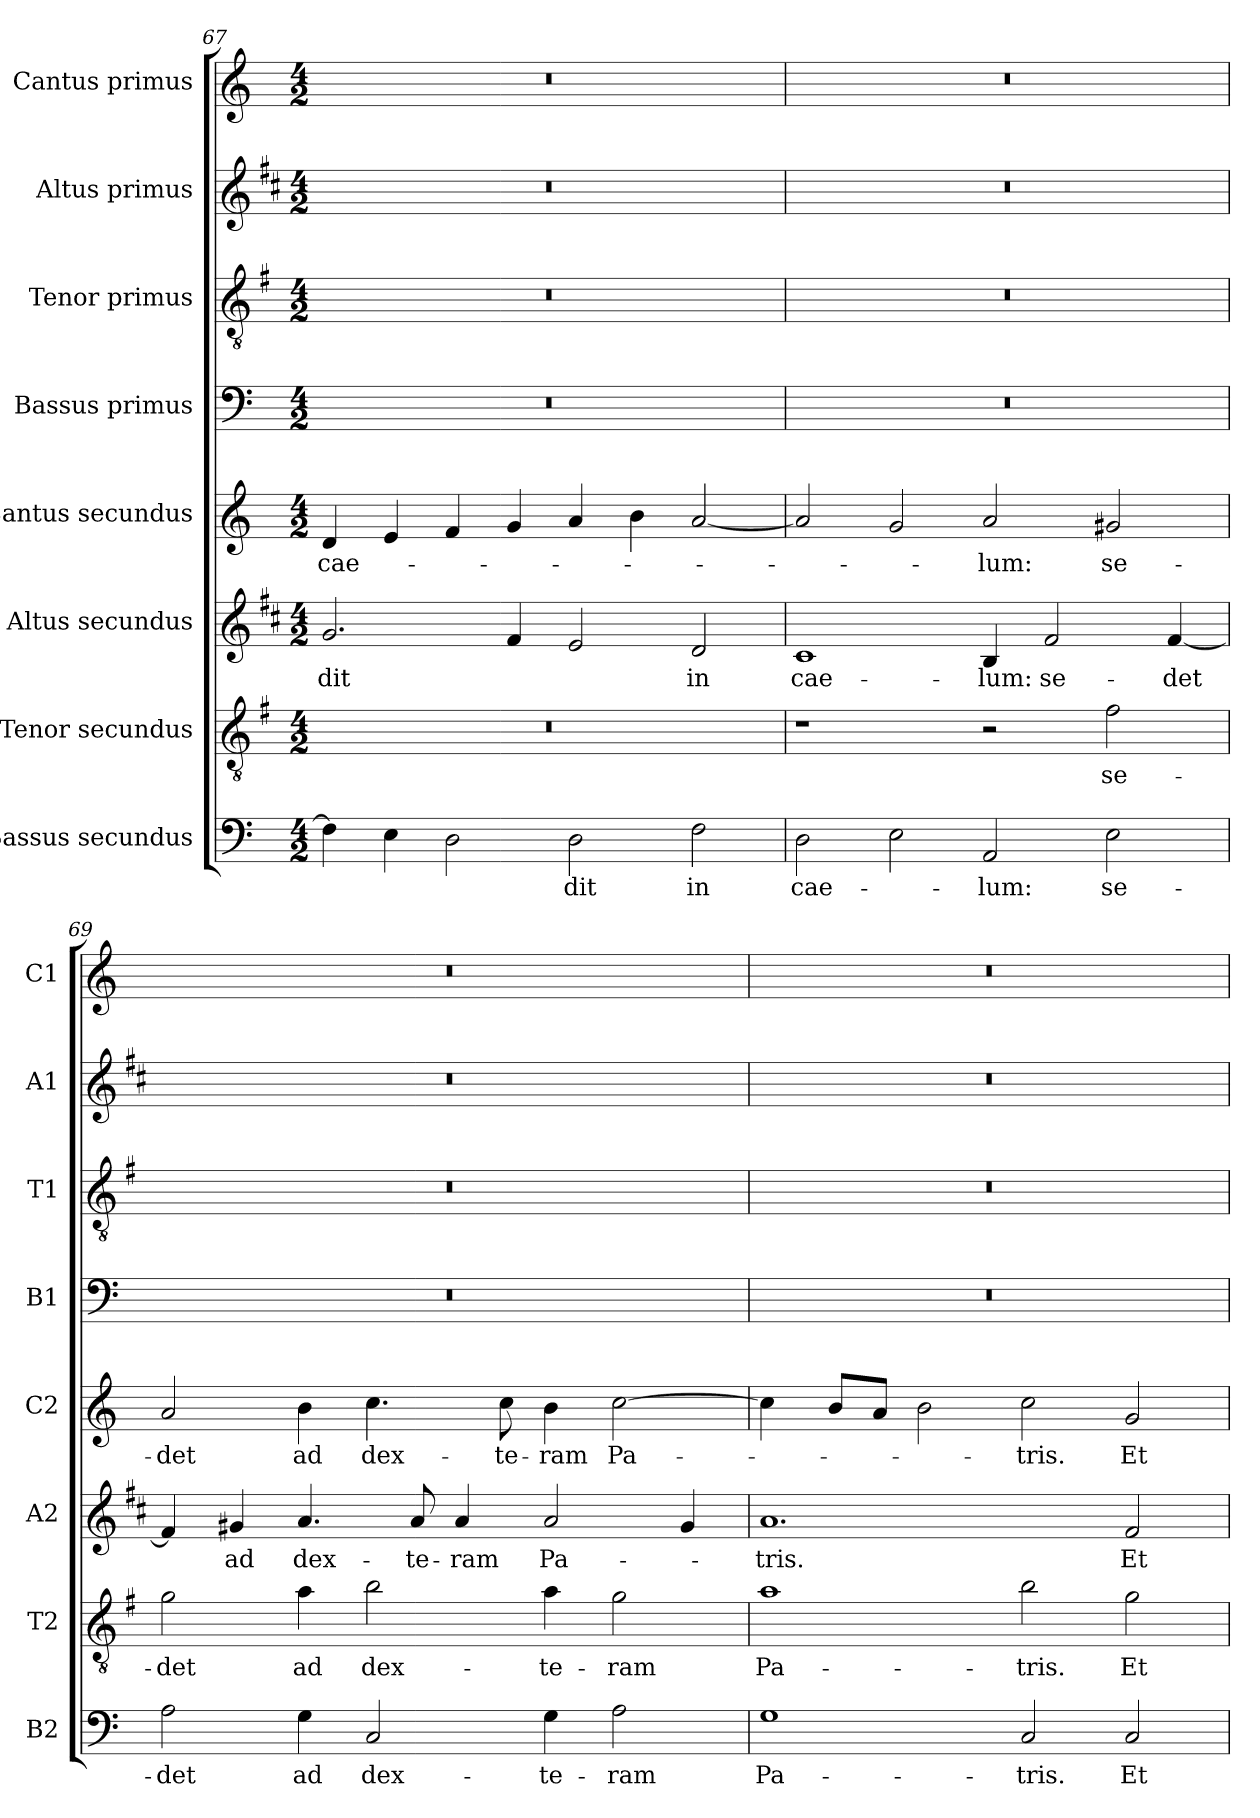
**kern	**text	**kern	**text	**kern	**text	**kern	**text	**kern	**kern	**kern	**kern
*part8	*part8	*part7	*part7	*part6	*part6	*part5	*part5	*part4	*part3	*part2	*part1
*staff8	*staff8	*staff7	*staff7	*staff6	*staff6	*staff5	*staff5	*staff4	*staff3	*staff2	*staff1
*I"Bassus secundus	*	*I"Tenor secundus	*	*I"Altus secundus	*	*I"Cantus secundus	*	*I"Bassus primus	*I"Tenor primus	*I"Altus primus	*I"Cantus primus
*I'B2	*	*I'T2	*	*I'A2	*	*I'C2	*	*I'B1	*I'T1	*I'A1	*I'C1
*clefF4	*	*clefGv2	*	*clefG2	*	*clefG2	*	*clefF4	*clefGv2	*clefG2	*clefG2
*	*	*ITrd4c7	*	*ITrd1c2	*	*	*	*	*ITrd4c7	*ITrd1c2	*
*k[]	*	*k[]	*	*k[]	*	*k[]	*	*k[]	*k[]	*k[]	*k[]
*C:	*	*C:	*	*C:	*	*C:	*	*C:	*C:	*C:	*C:
*M4/2	*	*M4/2	*	*M4/2	*	*M4/2	*	*M4/2	*M4/2	*M4/2	*M4/2
=67	=67	=67	=67	=67	=67	=67	=67	=67	=67	=67	=67
!	!	!	!	!	!LO:LY:b	!	!LO:LY:b	!	!	!	!
4F\]	.	0r	.	2.f/	-dit	4d/	cae-	0r	0r	0r	0r
4E\	.	.	.	.	.	4e/	.	.	.	.	.
2D\	.	.	.	.	.	4f/	.	.	.	.	.
.	.	.	.	4e/	.	4g/	.	.	.	.	.
!	!LO:LY:b	!	!	!	!	!	!	!	!	!	!
2D\	-dit	.	.	2d/	.	4a/	.	.	.	.	.
.	.	.	.	.	.	4b\	.	.	.	.	.
!	!LO:LY:b	!	!	!	!LO:LY:b	!	!	!	!	!	!
2F\	in	.	.	2c/	in	[2a/	.	.	.	.	.
=68	=68	=68	=68	=68	=68	=68	=68	=68	=68	=68	=68
!	!LO:LY:b	!	!	!	!LO:LY:b	!	!	!	!	!	!
2D\	cae-	1r	.	1B	cae-	2a/]	.	0r	0r	0r	0r
2E\	.	.	.	.	.	2g/	.	.	.	.	.
!	!LO:LY:b	!	!	!	!LO:LY:b	!	!LO:LY:b	!	!	!	!
2AA/	-lum:	2r	.	4A/	-lum:	2a/	-lum:	.	.	.	.
!	!	!	!	!	!LO:LY:b	!	!	!	!	!	!
.	.	.	.	2e/	se-	.	.	.	.	.	.
!	!LO:LY:b	!	!LO:LY:b	!	!	!	!LO:LY:b	!	!	!	!
2E\	se-	2B\	se-	.	.	2g#X/	se-	.	.	.	.
!	!	!	!	!	!LO:LY:b	!	!	!	!	!	!
.	.	.	.	[4e/	-det	.	.	.	.	.	.
=69	=69	=69	=69	=69	=69	=69	=69	=69	=69	=69	=69
!	!LO:LY:b	!	!LO:LY:b	!	!	!	!LO:LY:b	!	!	!	!
2A\	-det	2c\	-det	4e/]	.	2a/	-det	0r	0r	0r	0r
!	!	!	!	!	!LO:LY:b	!	!	!	!	!	!
.	.	.	.	4f#X/	ad	.	.	.	.	.	.
!	!LO:LY:b	!	!LO:LY:b	!	!LO:LY:b	!	!LO:LY:b	!	!	!	!
4G\	ad	4d\	ad	4.g/	dex-	4b\	ad	.	.	.	.
!	!LO:LY:b	!	!LO:LY:b	!	!	!	!LO:LY:b	!	!	!	!
2C/	dex-	2e\	dex-	.	.	4.cc\	dex-	.	.	.	.
!	!	!	!	!	!LO:LY:b	!	!	!	!	!	!
.	.	.	.	8g/	-te-	.	.	.	.	.	.
!	!	!	!	!	!LO:LY:b	!	!	!	!	!	!
.	.	.	.	4g/	-ram	.	.	.	.	.	.
!	!	!	!	!	!	!	!LO:LY:b	!	!	!	!
.	.	.	.	.	.	8cc\	-te-	.	.	.	.
!	!LO:LY:b	!	!LO:LY:b	!	!LO:LY:b	!	!LO:LY:b	!	!	!	!
4G\	-te-	4d\	-te-	2g/	Pa-	4b\	-ram	.	.	.	.
!	!LO:LY:b	!	!LO:LY:b	!	!	!	!LO:LY:b	!	!	!	!
2A\	-ram	2c\	-ram	.	.	[2cc\	Pa-	.	.	.	.
.	.	.	.	4f#/	.	.	.	.	.	.	.
!!LO:PB:g=z
=70	=70	=70	=70	=70	=70	=70	=70	=70	=70	=70	=70
!	!LO:LY:b	!	!LO:LY:b	!	!LO:LY:b	!	!	!	!	!	!
1G	Pa-	1d	Pa-	1.g	-tris.	4cc\]	.	0r	0r	0r	0r
.	.	.	.	.	.	8b/L	.	.	.	.	.
.	.	.	.	.	.	8a/J	.	.	.	.	.
.	.	.	.	.	.	2b\	.	.	.	.	.
!	!LO:LY:b	!	!LO:LY:b	!	!	!	!LO:LY:b	!	!	!	!
2C/	-tris.	2e\	-tris.	.	.	2cc\	-tris.	.	.	.	.
!	!LO:LY:b	!	!LO:LY:b	!	!LO:LY:b	!	!LO:LY:b	!	!	!	!
2C/	Et	2c\	Et	2e/	Et	2g/	Et	.	.	.	.
=	=	=	=	=	=	=	=	=	=	=	=
*-	*-	*-	*-	*-	*-	*-	*-	*-	*-	*-	*-
